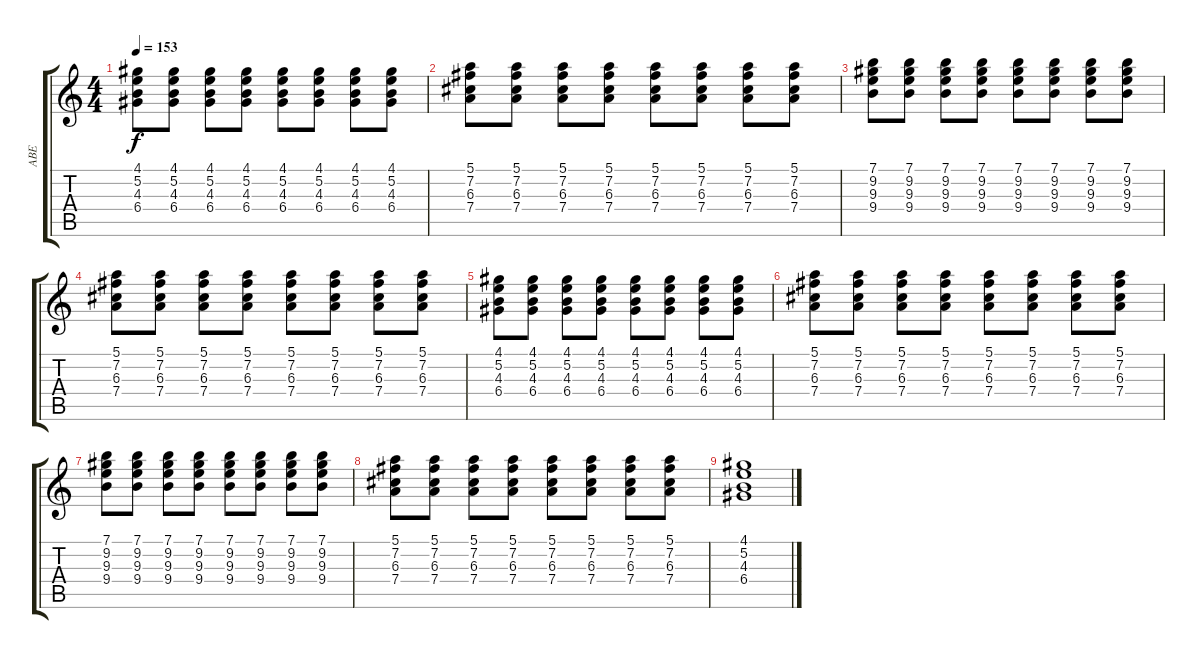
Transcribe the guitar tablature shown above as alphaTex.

\track ("ABE" "ABE") {instrument electricguitarclean}
\staff {score tabs}
\tuning (E4 B3 G3 D3 A2 E2) {hide}
\ts (4 4)
\tempo 153
\clef g2
\ks c
(4.1 5.2 4.3 6.4).8{dy f} (4.1 5.2 4.3 6.4).8 (4.1 5.2 4.3 6.4).8 (4.1 5.2 4.3 6.4).8 (4.1 5.2 4.3 6.4).8 (4.1 5.2 4.3 6.4).8 (4.1 5.2 4.3 6.4).8 (4.1 5.2 4.3 6.4).8 |
(5.1 7.2 6.3 7.4).8 (5.1 7.2 6.3 7.4).8 (5.1 7.2 6.3 7.4).8 (5.1 7.2 6.3 7.4).8 (5.1 7.2 6.3 7.4).8 (5.1 7.2 6.3 7.4).8 (5.1 7.2 6.3 7.4).8 (5.1 7.2 6.3 7.4).8 |
(7.1 9.2 9.3 9.4).8 (7.1 9.2 9.3 9.4).8 (7.1 9.2 9.3 9.4).8 (7.1 9.2 9.3 9.4).8 (7.1 9.2 9.3 9.4).8 (7.1 9.2 9.3 9.4).8 (7.1 9.2 9.3 9.4).8 (7.1 9.2 9.3 9.4).8 |
(5.1 7.2 6.3 7.4).8 (5.1 7.2 6.3 7.4).8 (5.1 7.2 6.3 7.4).8 (5.1 7.2 6.3 7.4).8 (5.1 7.2 6.3 7.4).8 (5.1 7.2 6.3 7.4).8 (5.1 7.2 6.3 7.4).8 (5.1 7.2 6.3 7.4).8 |
(4.1 5.2 4.3 6.4).8 (4.1 5.2 4.3 6.4).8 (4.1 5.2 4.3 6.4).8 (4.1 5.2 4.3 6.4).8 (4.1 5.2 4.3 6.4).8 (4.1 5.2 4.3 6.4).8 (4.1 5.2 4.3 6.4).8 (4.1 5.2 4.3 6.4).8 |
(5.1 7.2 6.3 7.4).8 (5.1 7.2 6.3 7.4).8 (5.1 7.2 6.3 7.4).8 (5.1 7.2 6.3 7.4).8 (5.1 7.2 6.3 7.4).8 (5.1 7.2 6.3 7.4).8 (5.1 7.2 6.3 7.4).8 (5.1 7.2 6.3 7.4).8 |
(7.1 9.2 9.3 9.4).8 (7.1 9.2 9.3 9.4).8 (7.1 9.2 9.3 9.4).8 (7.1 9.2 9.3 9.4).8 (7.1 9.2 9.3 9.4).8 (7.1 9.2 9.3 9.4).8 (7.1 9.2 9.3 9.4).8 (7.1 9.2 9.3 9.4).8 |
(5.1 7.2 6.3 7.4).8 (5.1 7.2 6.3 7.4).8 (5.1 7.2 6.3 7.4).8 (5.1 7.2 6.3 7.4).8 (5.1 7.2 6.3 7.4).8 (5.1 7.2 6.3 7.4).8 (5.1 7.2 6.3 7.4).8 (5.1 7.2 6.3 7.4).8 |
(4.1 5.2 4.3 6.4).1
